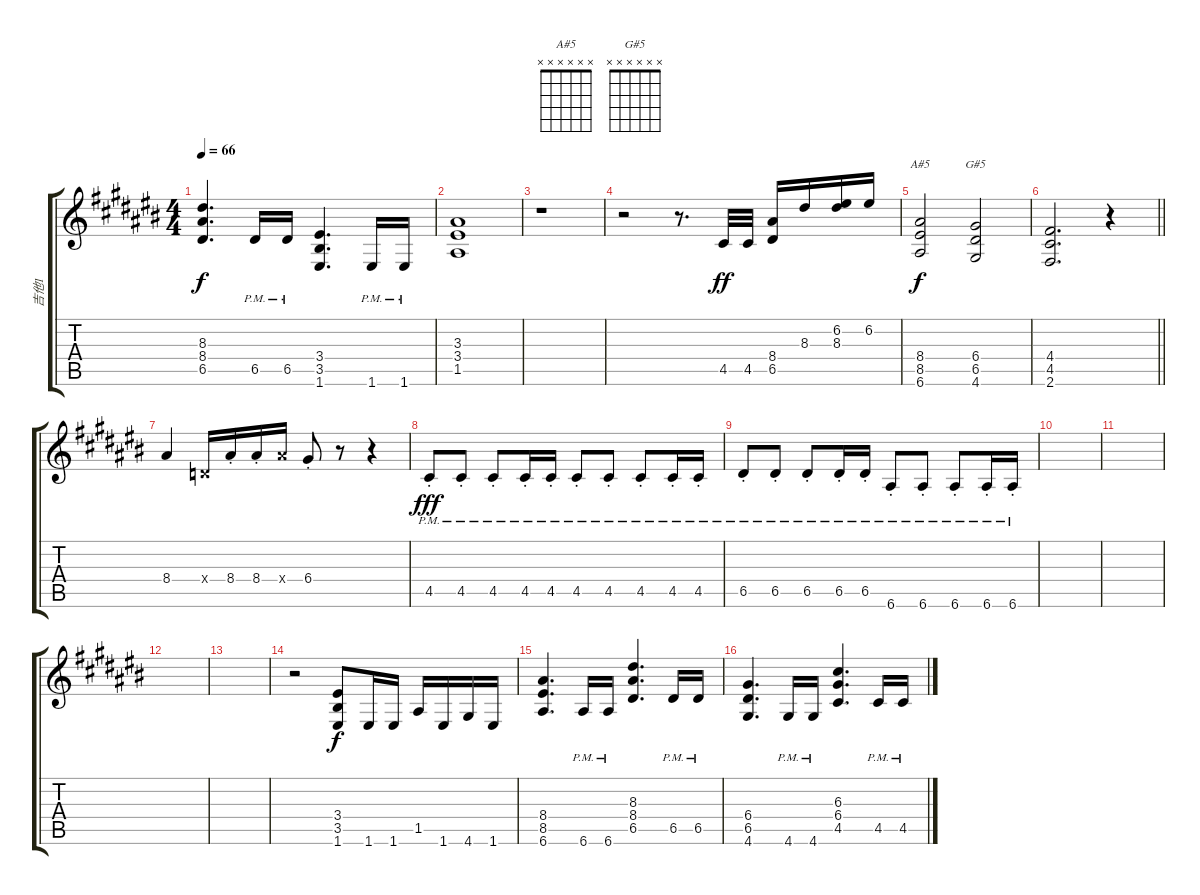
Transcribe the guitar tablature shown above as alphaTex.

\track ("吉他1" "吉他1") {instrument overdrivenguitar}
\staff {score tabs}
\tuning (E4 B3 G3 D3 A2 E2) {hide}
\chord ("A#5" x x x x x x)
\chord ("G#5" x x x x x x)
\ts (4 4)
\tempo 66
\clef g2
\ks c#
(8.3 8.4 6.5).4{d dy f} 6.5{pm}.16 6.5{pm}.16 (3.4 3.5 1.6).4{d} 1.6{pm}.16 1.6{pm}.16 |
(3.3 3.4 1.5).1 |
r.1 |
r.2 r.8{d} 4.5.32{dy ff} 4.5.32 (8.4 6.5).16 8.3.16 (6.2 8.3).16 6.2.16 |
(8.4 8.5 6.6).2{ch "A#5" dy f} (6.4 6.5 4.6).2{ch "G#5"} |
\barLineRight lightlight
(4.4 4.5 2.6).2{d} r.4 |
8.4.4{volume 7 instrument electricguitarmuted} 0.4{x}.16 8.4{st}.16 8.4{st}.16 8.4{x}.16 6.4{st}.8 r.8 r.4 |
4.5{pm st}.8{dy fff} 4.5{pm st}.8 4.5{pm st}.8 4.5{pm st}.16 4.5{pm st}.16 4.5{pm st}.8 4.5{pm st}.8 4.5{pm st}.8 4.5{pm st}.16 4.5{pm st}.16 |
6.5{pm st}.8 6.5{pm st}.8 6.5{pm st}.8 6.5{pm st}.16 6.5{pm st}.16 6.6{pm st}.8 6.6{pm st}.8 6.6{pm st}.8 6.6{pm st}.16 6.6{pm st}.16 |
|
|
|
|
r.2 (3.4 3.5 1.6).8{dy f volume 4 instrument overdrivenguitar} 1.6.16 1.6.16 1.5.16 1.6.16 4.6.16 1.6.16 |
(8.4 8.5 6.6).4{d} 6.6{pm}.16 6.6{pm}.16 (8.3 8.4 6.5).4{d} 6.5{pm}.16 6.5{pm}.16 |
(6.4 6.5 4.6).4{d} 4.6{pm}.16 4.6{pm}.16 (6.3 6.4 4.5).4{d} 4.5{pm}.16 4.5{pm}.16
